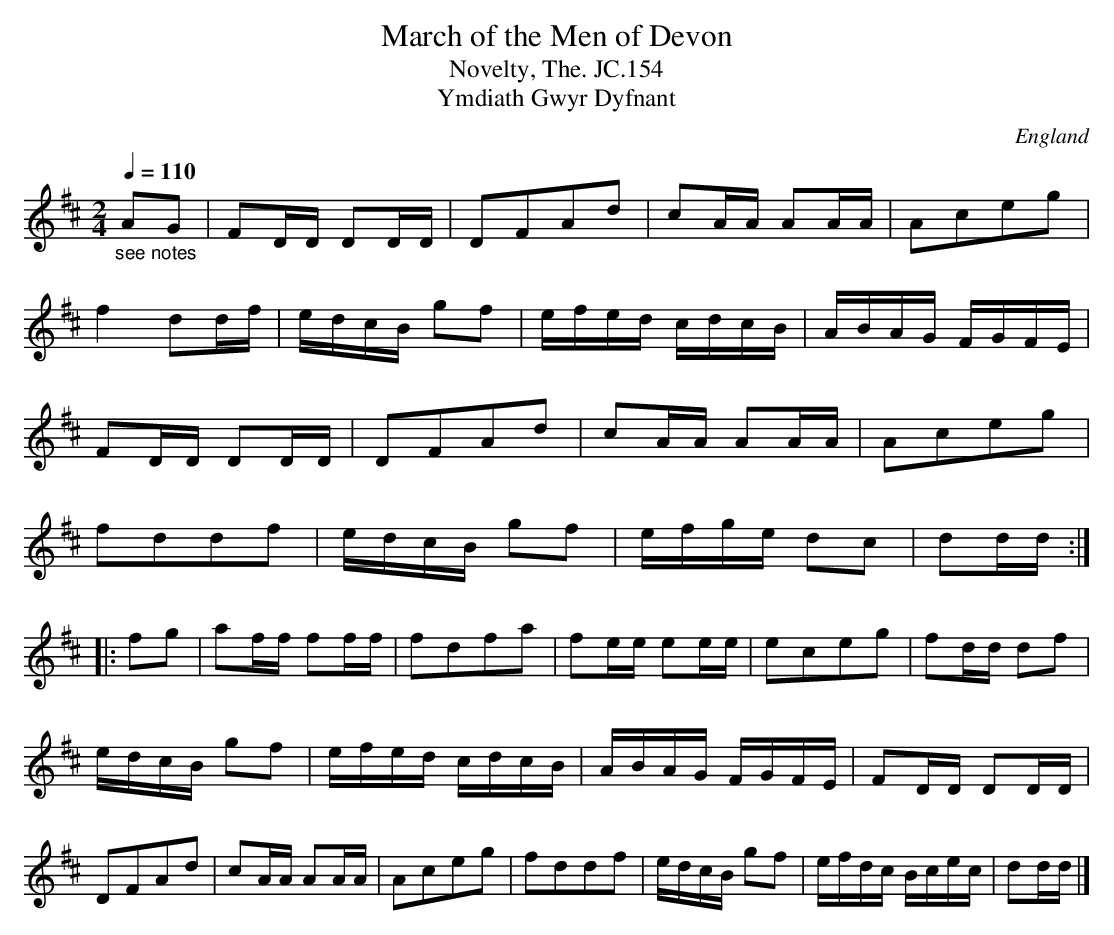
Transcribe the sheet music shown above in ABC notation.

X:1
T:March of the Men of Devon
T:Novelty, The. JC.154
T:Ymdiath Gwyr Dyfnant
O:England
M:2/4
L:1/16
Q:1/4=110
K:D
"_see notes"A2G2|\
F2DD D2DD|D2F2A2d2|c2AA A2AA|A2c2e2g2|!
f4d2df|edcB g2f2|efed cdcB|ABAG FGFE|!
F2DD D2DD|D2F2A2d2|c2AA A2AA|A2c2e2g2|!
f2d2d2f2|edcB g2f2|efge d2c2|d2dd:|!
|:f2g2|a2ff f2ff|f2d2f2a2|f2ee e2ee|e2c2e2g2|\
f2dd d2f2|!
edcB g2f2|efed cdcB|ABAG FGFE|F2DD D2DD|!D2F2A2d2|c2AA A2AA|A2c2e2g2|f2d2d2f2|\
edcB g2f2|efdc Bcec|d2dd|]
